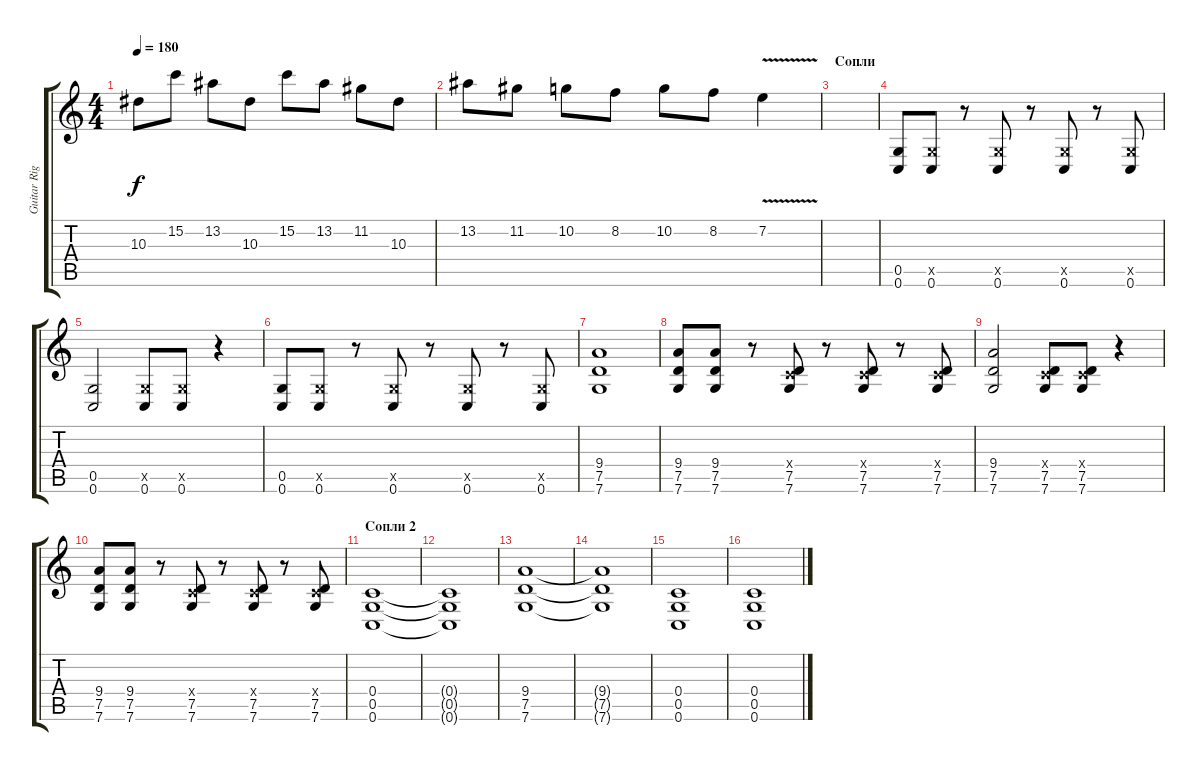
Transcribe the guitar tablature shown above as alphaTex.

\track ("Guitar Right" "Guitar Rig") {instrument distortionguitar}
\staff {score tabs}
\tuning (D4 A3 F3 C3 G2 C2) {hide}
\ts (4 4)
\tempo 180
\clef g2
\ks c
10.3.8{dy f} 15.2.8 13.2.8 10.3.8 15.2.8 13.2.8 11.2.8 10.3.8 |
13.2.8 11.2.8 10.2.8 8.2.8 10.2.8 8.2.8 7.2{v}.4 |
\section ("" "Сопли")
|
(0.5 0.6).8 (0.5{x} 0.6).8 r.8 (0.5{x} 0.6).8 r.8 (0.5{x} 0.6).8 r.8 (0.5{x} 0.6).8 |
(0.5 0.6).2 (0.5{x} 0.6).8 (0.5{x} 0.6).8 r.4 |
(0.5 0.6).8 (0.5{x} 0.6).8 r.8 (0.5{x} 0.6).8 r.8 (0.5{x} 0.6).8 r.8 (0.5{x} 0.6).8 |
(9.4 7.5 7.6).1 |
(9.4 7.5 7.6).8 (9.4 7.5 7.6).8 r.8 (0.4{x} 7.5 7.6).8 r.8 (0.4{x} 7.5 7.6).8 r.8 (0.4{x} 7.5 7.6).8 |
(9.4 7.5 7.6).2 (0.4{x} 7.5 7.6).8 (0.4{x} 7.5 7.6).8 r.4 |
(9.4 7.5 7.6).8 (9.4 7.5 7.6).8 r.8 (0.4{x} 7.5 7.6).8 r.8 (0.4{x} 7.5 7.6).8 r.8 (0.4{x} 7.5 7.6).8 |
\section ("" "Сопли 2")
(0.4 0.5 0.6).1 |
(0.4{t} 0.5{t} 0.6{t}).1 |
(9.4 7.5 7.6).1 |
(9.4{t} 7.5{t} 7.6{t}).1 |
(0.4 0.5 0.6).1 |
(0.4 0.5 0.6).1
